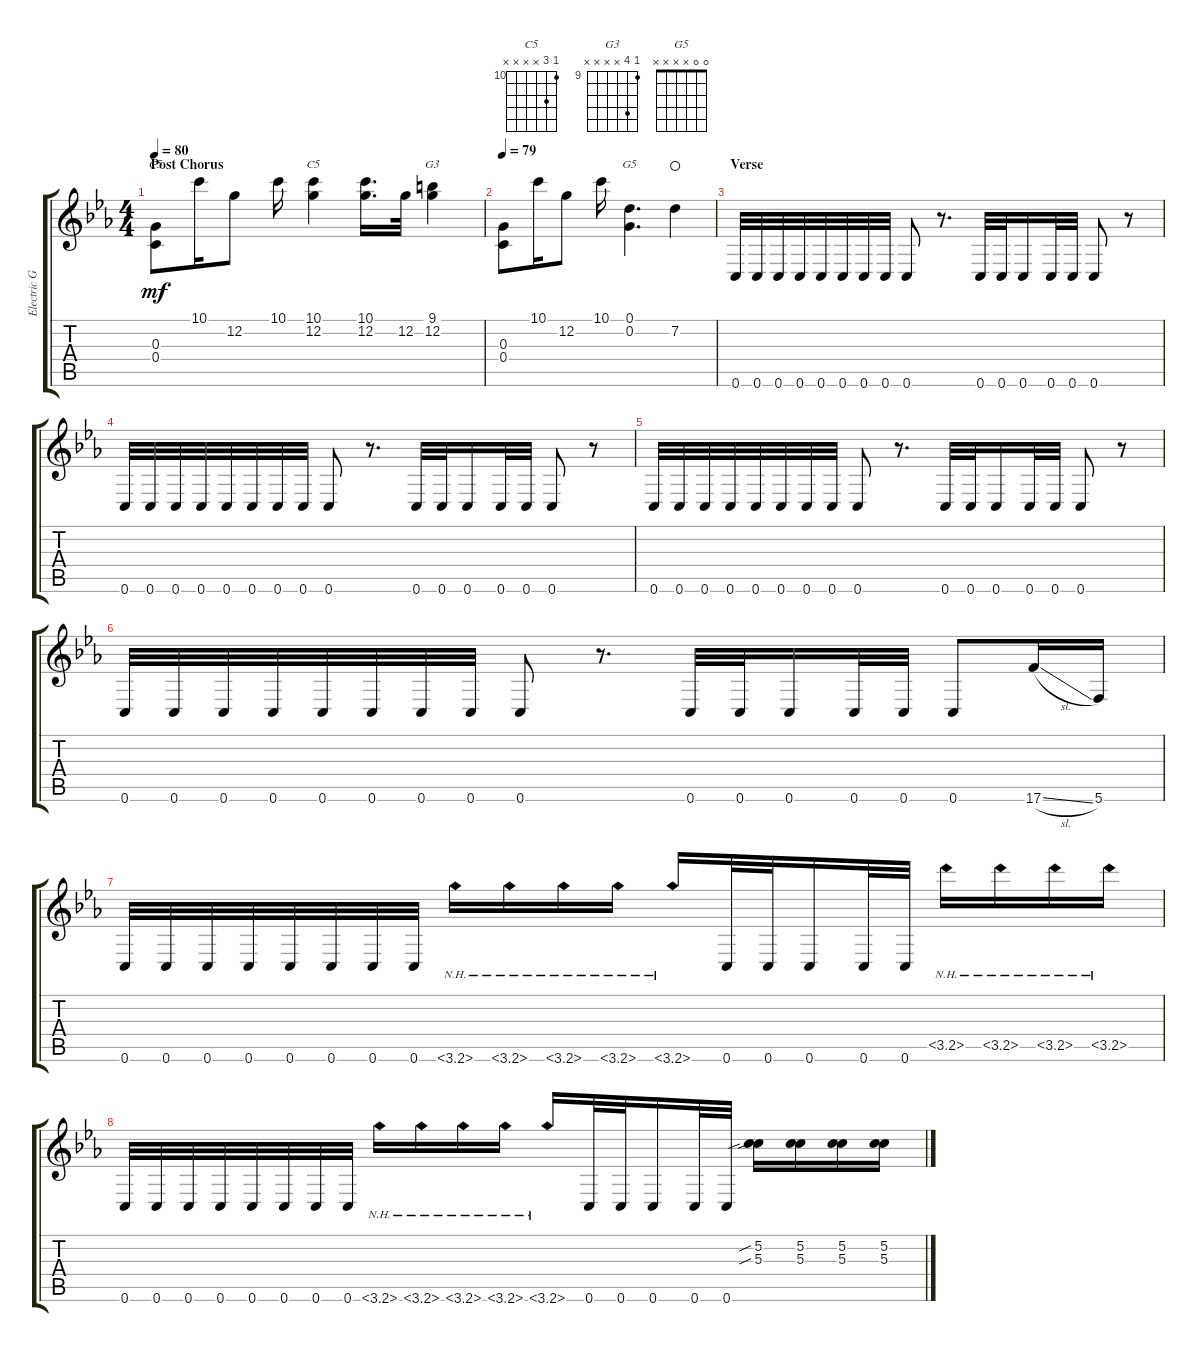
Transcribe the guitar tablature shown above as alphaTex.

\track ("Electric Guitar #2" "Electric G") {instrument distortionguitar}
\staff {score tabs}
\tuning (D4 G3 G3 C3 G2 C2) {hide}
\chord ("C5" x x x x 0 0)
\chord ("C5" 10 12 x x x x) {firstfret 10}
\chord ("G3" 9 12 x x x x) {firstfret 9}
\chord ("G5" 0 0 x x x x)
\ts (4 4)
\section ("" "Post Chorus")
\tempo 80
\clef g2
\ks cminor
(0.3 0.4).8{ch "C5" dy mf} 10.1.16 12.2.8 10.1.16 (10.1 12.2).4{ch "C5"} (10.1 12.2).16{d} 12.2.32 (9.1 12.2).4{ch "G3"} |
\tempo 79
(0.3 0.4).8 10.1.16 12.2.8 10.1.16 (0.1 0.2).4{d ch "G5"} 7.2.4{waho} |
\section ("" "Verse")
0.6.32 0.6.32 0.6.32 0.6.32 0.6.32 0.6.32 0.6.32 0.6.32 0.6.8 r.8{d} 0.6.32 0.6.32 0.6.16 0.6.32 0.6.32 0.6.8 r.8 |
0.6.32 0.6.32 0.6.32 0.6.32 0.6.32 0.6.32 0.6.32 0.6.32 0.6.8 r.8{d} 0.6.32 0.6.32 0.6.16 0.6.32 0.6.32 0.6.8 r.8 |
0.6.32 0.6.32 0.6.32 0.6.32 0.6.32 0.6.32 0.6.32 0.6.32 0.6.8 r.8{d} 0.6.32 0.6.32 0.6.16 0.6.32 0.6.32 0.6.8 r.8 |
0.6.32 0.6.32 0.6.32 0.6.32 0.6.32 0.6.32 0.6.32 0.6.32 0.6.8 r.8{d} 0.6.32 0.6.32 0.6.16 0.6.32 0.6.32 0.6.8 17.6{sl}.16 5.6.16 |
0.6.32 0.6.32 0.6.32 0.6.32 0.6.32 0.6.32 0.6.32 0.6.32 3.6{nh}.16 3.6{nh}.16 3.6{nh}.16 3.6{nh}.16 3.6{nh}.16 0.6.32 0.6.32 0.6.16 0.6.32 0.6.32 3.5{nh}.16 3.5{nh}.16 3.5{nh}.16 3.5{nh}.16 |
0.6.32 0.6.32 0.6.32 0.6.32 0.6.32 0.6.32 0.6.32 0.6.32 3.6{nh}.16 3.6{nh}.16 3.6{nh}.16 3.6{nh}.16 3.6{nh}.16 0.6.32 0.6.32 0.6.16 0.6.32 0.6.32 (5.2{sib} 5.3{sib}).16 (5.2 5.3).16 (5.2 5.3).16 (5.2 5.3).16
